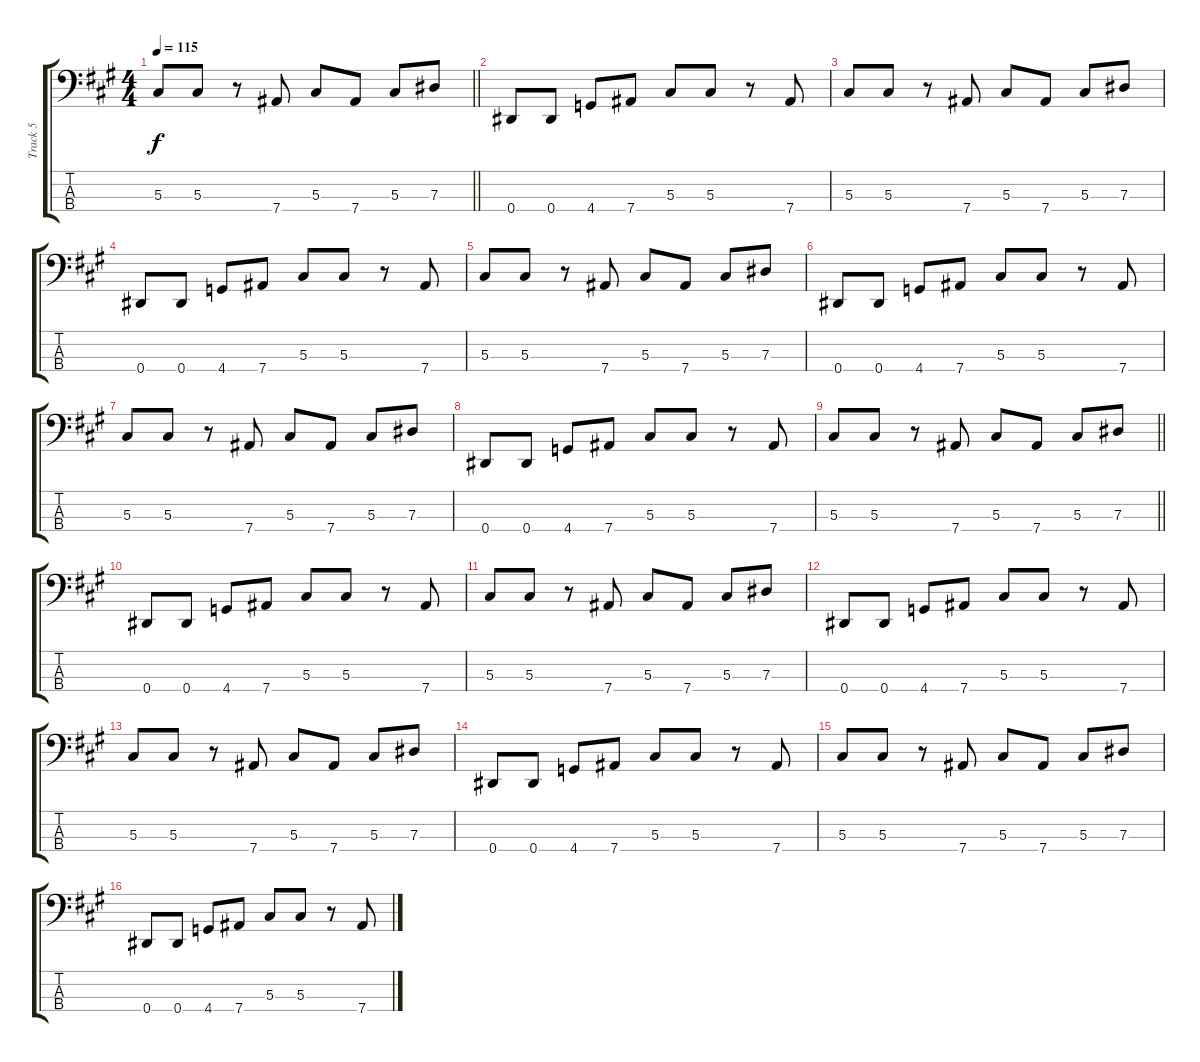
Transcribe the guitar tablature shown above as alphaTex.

\track ("Track 5" "Track 5") {instrument electricbassfinger}
\staff {score tabs}
\tuning (Gb2 Db2 Ab1 Eb1) {hide}
\ts (4 4)
\tempo 115
\clef f4
\barLineRight lightlight
\ks a
5.3.8{dy f} 5.3.8 r.8 7.4.8 5.3.8 7.4.8 5.3.8 7.3.8 |
0.4.8 0.4.8 4.4.8 7.4.8 5.3.8 5.3.8 r.8 7.4.8 |
5.3.8 5.3.8 r.8 7.4.8 5.3.8 7.4.8 5.3.8 7.3.8 |
0.4.8 0.4.8 4.4.8 7.4.8 5.3.8 5.3.8 r.8 7.4.8 |
5.3.8 5.3.8 r.8 7.4.8 5.3.8 7.4.8 5.3.8 7.3.8 |
0.4.8 0.4.8 4.4.8 7.4.8 5.3.8 5.3.8 r.8 7.4.8 |
5.3.8 5.3.8 r.8 7.4.8 5.3.8 7.4.8 5.3.8 7.3.8 |
0.4.8 0.4.8 4.4.8 7.4.8 5.3.8 5.3.8 r.8 7.4.8 |
\barLineRight lightlight
5.3.8 5.3.8 r.8 7.4.8 5.3.8 7.4.8 5.3.8 7.3.8 |
0.4.8 0.4.8 4.4.8 7.4.8 5.3.8 5.3.8 r.8 7.4.8 |
5.3.8 5.3.8 r.8 7.4.8 5.3.8 7.4.8 5.3.8 7.3.8 |
0.4.8 0.4.8 4.4.8 7.4.8 5.3.8 5.3.8 r.8 7.4.8 |
5.3.8 5.3.8 r.8 7.4.8 5.3.8 7.4.8 5.3.8 7.3.8 |
0.4.8 0.4.8 4.4.8 7.4.8 5.3.8 5.3.8 r.8 7.4.8 |
5.3.8 5.3.8 r.8 7.4.8 5.3.8 7.4.8 5.3.8 7.3.8 |
0.4.8 0.4.8 4.4.8 7.4.8 5.3.8 5.3.8 r.8 7.4.8
